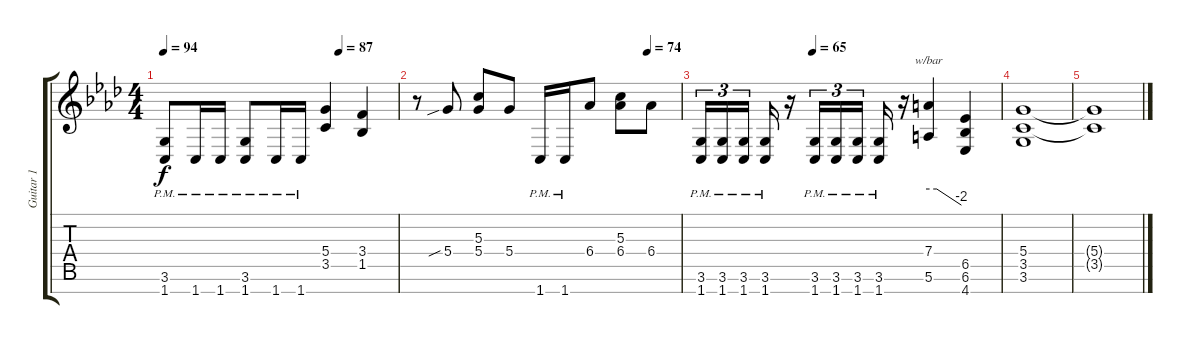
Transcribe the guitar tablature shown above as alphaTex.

\track ("Guitar 1" "Guitar 1") {instrument distortionguitar}
\staff {score tabs}
\tuning (E4 B3 G3 D3 A2 E2 B1) {hide}
\ts (4 4)
\tempo 94
\tempo (87 0.75)
\clef g2
\ks ab
(3.6{pm} 1.7{pm}).8{dy f} 1.7{pm}.16 1.7{pm}.16 (3.6{pm} 1.7{pm}).8 1.7{pm}.16 1.7{pm}.16 (5.4 3.5).4 (3.4 1.5).4 |
\tempo (74 0.875)
r.8 5.4{sib}.8 (5.3 5.4).8 5.4.8 1.7{pm}.16 1.7{pm}.16 6.4.8 (5.3 6.4).8 6.4.8 |
\tempo (65 0.375)
(3.6{pm} 1.7{pm}).16{tu (3 2)} (3.6{pm} 1.7{pm}).16{tu (3 2)} (3.6{pm} 1.7{pm}).16{tu (3 2) beam splitsecondary} (3.6{pm} 1.7{pm}).16 r.16 (3.6{pm} 1.7{pm}).16{tu (3 2)} (3.6{pm} 1.7{pm}).16{tu (3 2)} (3.6{pm} 1.7{pm}).16{tu (3 2) beam splitsecondary} (3.6{pm} 1.7{pm}).16 r.16 (7.4 5.6).4{tbe (custom default 0 0 15 0 60 -8)} (6.5 6.6 4.7).4 |
(5.4 3.5 3.6).1 |
(5.4{t} 3.5{t}).1
